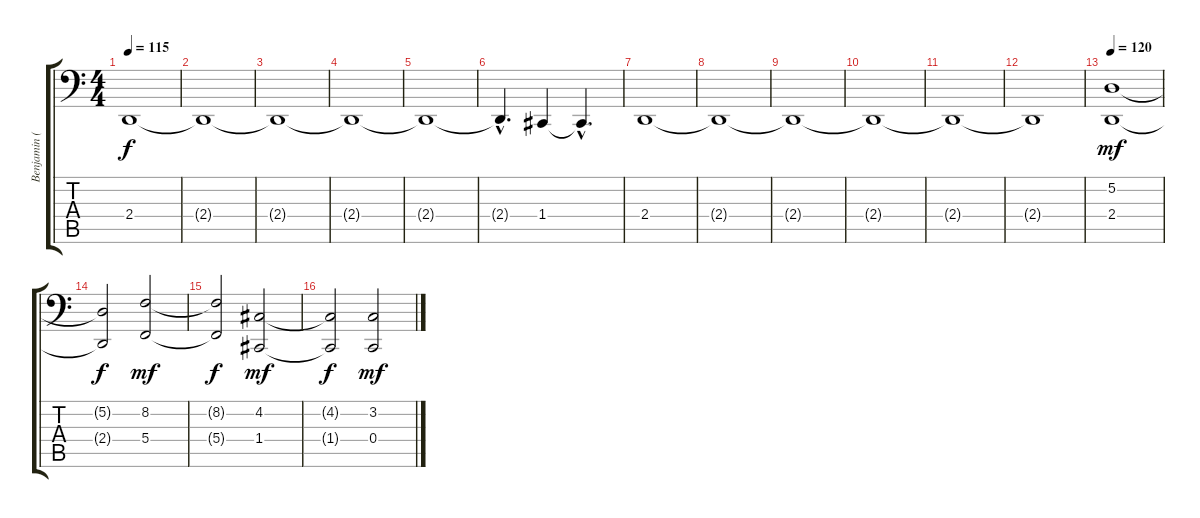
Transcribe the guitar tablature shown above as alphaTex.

\track ("Benjamin (KeybLow)" "Benjamin (") {instrument churchorgan}
\staff {score tabs}
\tuning (D3 A2 F2 C2 G1 D1) {hide}
\ts (4 4)
\tempo 115
\clef f4
\ks c
2.4.1{dy f} |
2.4{t}.1 |
2.4{t}.1 |
2.4{t}.1 |
2.4{t}.1 |
2.4{hac t}.4{d} 1.4.4 1.4{hac t}.4{d} |
2.4.1 |
2.4{t}.1 |
2.4{t}.1 |
2.4{t}.1 |
2.4{t}.1 |
2.4{t}.1 |
\tempo 120
(5.2 2.4).1{dy mf} |
(5.2{t} 2.4{t}).2{dy f} (8.2 5.4).2{dy mf} |
(8.2{t} 5.4{t}).2{dy f} (4.2 1.4).2{dy mf} |
(4.2{t} 1.4{t}).2{dy f} (3.2 0.4).2{dy mf}
